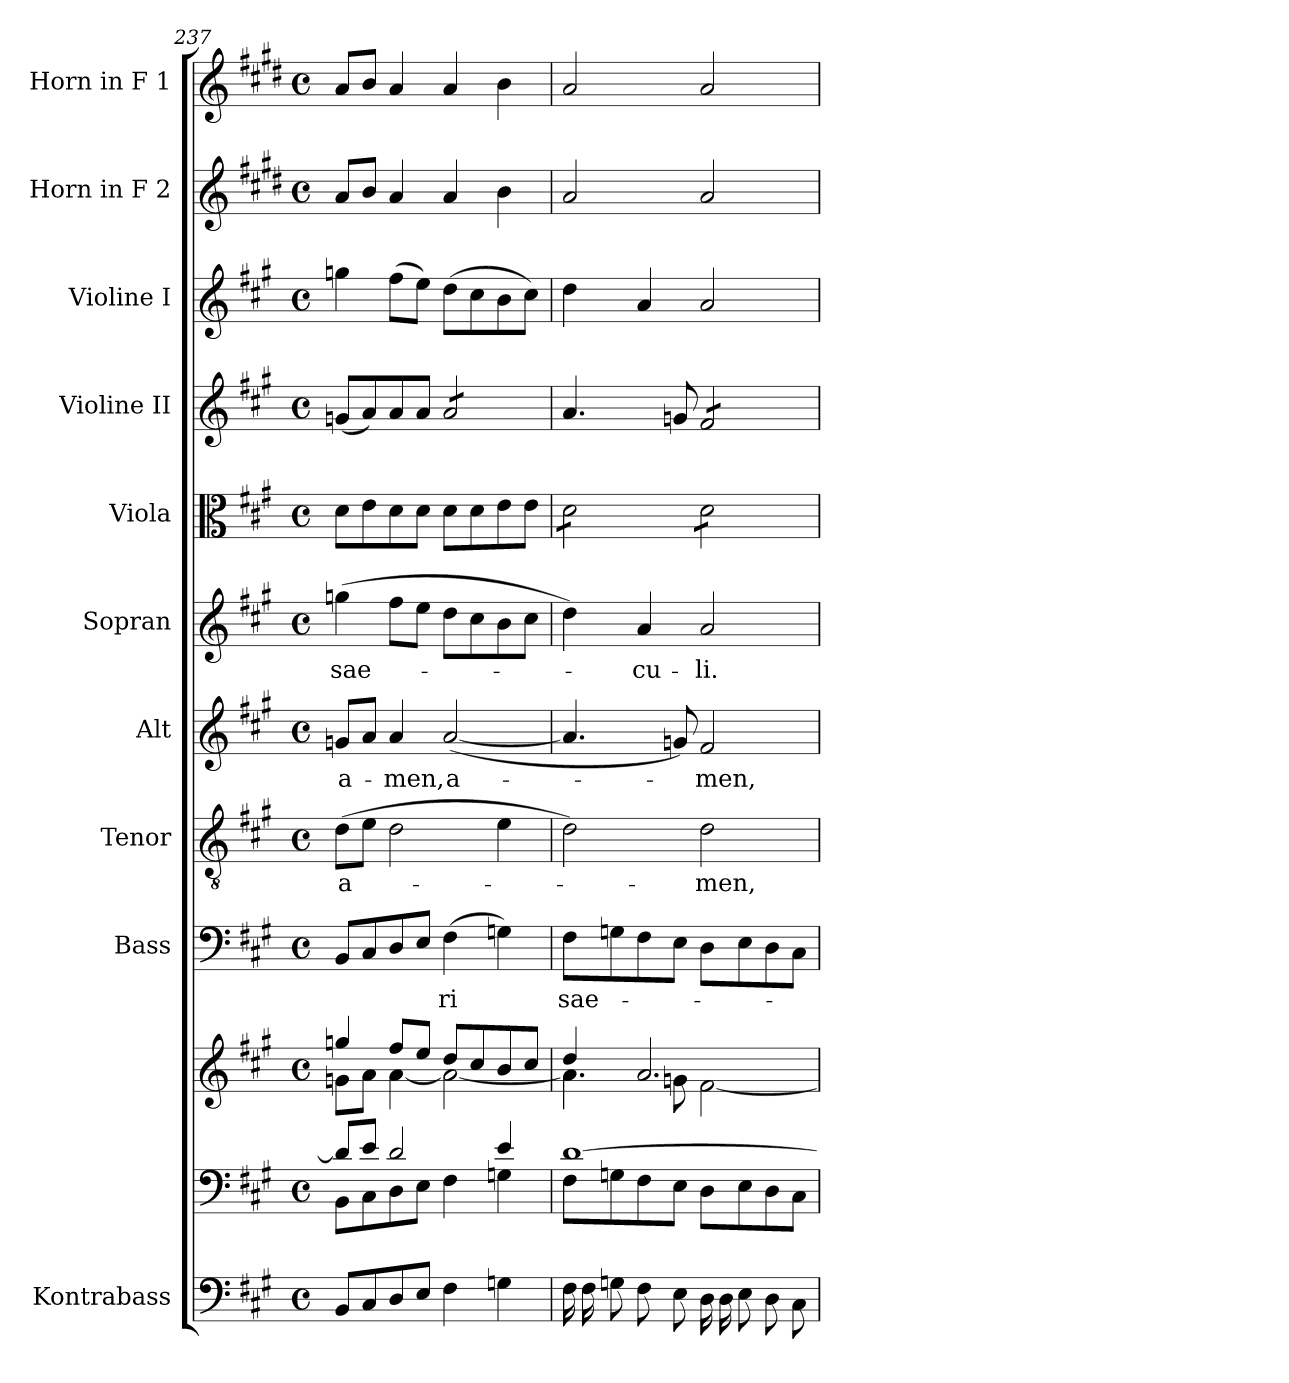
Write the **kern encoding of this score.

**kern	**kern	**kern	**kern	**text	**kern	**text	**kern	**text	**kern	**text	**kern	**kern	**kern	**kern	**kern
*part11	*part10	*part10	*part9	*part9	*part8	*part8	*part7	*part7	*part6	*part6	*part5	*part4	*part3	*part2	*part1
*staff12	*staff11	*staff10	*staff9	*staff9	*staff8	*staff8	*staff7	*staff7	*staff6	*staff6	*staff5	*staff4	*staff3	*staff2	*staff1
*I"Kontrabass	*	*	*I"Bass	*	*I"Tenor	*	*I"Alt	*	*I"Sopran	*	*I"Viola	*I"Violine II	*I"Violine I	*I"Horn in F 2	*I"Horn in F 1
*I'Kb.	*	*	*I'B.	*	*I'T.	*	*I'A.	*	*I'S.	*	*I'Vla.	*I'Vl. II	*I'Vl. I	*	*
*clefF4	*clefF4	*clefG2	*clefF4	*	*clefGv2	*	*clefG2	*	*clefG2	*	*clefC3	*clefG2	*clefG2	*clefG2	*clefG2
*ITrd7c12	*	*	*	*	*	*	*	*	*	*	*	*	*	*ITrd4c7	*ITrd4c7
*k[f#c#g#]	*k[f#c#g#]	*k[f#c#g#]	*k[f#c#g#]	*	*k[f#c#g#]	*	*k[f#c#g#]	*	*k[f#c#g#]	*	*k[f#c#g#]	*k[f#c#g#]	*k[f#c#g#]	*k[f#c#g#]	*k[f#c#g#]
*A:	*A:	*A:	*A:	*	*A:	*	*A:	*	*A:	*	*A:	*A:	*A:	*A:	*A:
*M4/4	*M4/4	*M4/4	*M4/4	*	*M4/4	*	*M4/4	*	*M4/4	*	*M4/4	*M4/4	*M4/4	*M4/4	*M4/4
*met(c)	*met(c)	*met(c)	*met(c)	*	*met(c)	*	*met(c)	*	*met(c)	*	*met(c)	*met(c)	*met(c)	*met(c)	*met(c)
=237	=237	=237	=237	=237	=237	=237	=237	=237	=237	=237	=237	=237	=237	=237	=237
*	*^	*^	*	*	*	*	*	*	*	*	*	*	*	*	*
!	!	!	!	!	!	!	!	!LO:LY:b	!	!LO:LY:b	!	!LO:LY:b	!	!	!	!	!
8BBB/L	8d/L]	8BB\L	4ggn/	8gn\L	8BB/L	.	(>8d\L	a-	8gn/L	a-	(>4ggn\	sae-	8d\L	(<8gn/L	4ggn\	8d/L	8d/L
8CC#/	8e/J	8C#\	.	8a\J	8C#/	.	8e\J	.	8a/J	.	.	.	8e\	8a/)	.	8e/J	8e/J
!	!	!	!	!	!	!	!	!	!	!LO:LY:b	!	!	!	!	!	!	!
8DD/	2d/	8D\	8ff#/L	[<4a\	8D/	.	2d\	.	4a/	-men,	8ff#\L	.	8d\	8a/	(>8ff#\L	4d/	4d/
8EE/J	.	8E\J	8ee/J	.	8E/J	.	.	.	.	.	8ee\J	.	8d\J	8a/J	8ee\J)	.	.
!	!	!	!	!	!	!LO:LY:b	!	!	!	!LO:LY:b	!	!	!	!	!	!	!
*	*	*	*	*	*	*	*	*	*	*	*	*	*	*tremolo	*	*	*
4FF#\	.	4F#\	8dd/L	2a\_	(>4F#\	-ri	.	.	(<[2a/	a-	8dd\L	.	8d\L	8a/L	(>8dd\L	4d/	4d/
.	.	.	8cc#/	.	.	.	.	.	.	.	8cc#\	.	8d\	8a/	8cc#\	.	.
4GGn\	4e/	4Gn\	8b/	.	4Gn\)	.	4e\	.	.	.	8b\	.	8e\	8a/	8b\	4e\	4e\
.	.	.	8cc#/J	.	.	.	.	.	.	.	8cc#\J	.	8e\J	8a/J	8cc#\J)	.	.
*	*	*	*	*	*	*	*	*	*	*	*	*	*	*Xtremolo	*	*	*
=238	=238	=238	=238	=238	=238	=238	=238	=238	=238	=238	=238	=238	=238	=238	=238	=238	=238
!	!	!	!	!	!	!LO:LY:b	!	!	!	!	!	!	!	!	!	!	!
*tremolo	*	*	*	*	*	*	*	*	*	*	*	*	*	*	*	*	*
*	*	*	*	*	*	*	*	*	*	*	*	*	*tremolo	*	*	*	*
16FF#\LL	[>1d	8F#\L	4dd/	4.a\]	8F#\L	sae-	2d\)	.	4.a/]	.	4dd\)	.	8d\L	4.a/	4dd\	2d/	2d/
16FF#\	.	.	.	.	.	.	.	.	.	.	.	.	.	.	.	.	.
*Xtremolo	*	*	*	*	*	*	*	*	*	*	*	*	*	*	*	*	*
8GGn\	.	8Gn\	.	.	8Gn\	.	.	.	.	.	.	.	8d\	.	.	.	.
!	!	!	!	!	!	!	!	!	!	!	!	!LO:LY:b	!	!	!	!	!
8FF#\	.	8F#\	2.a/	.	8F#\	.	.	.	.	.	4a/	-cu-	8d\	.	4a/	.	.
8EE\J	.	8E\J	.	8gn\	8E\J	.	.	.	8gn/)	.	.	.	8d\J	8gn/	.	.	.
!	!	!	!	!	!	!	!	!LO:LY:b	!	!LO:LY:b	!	!LO:LY:b	!	!	!	!	!
*tremolo	*	*	*	*	*	*	*	*	*	*	*	*	*	*	*	*	*
*	*	*	*	*	*	*	*	*	*	*	*	*	*	*tremolo	*	*	*
16DD\LL	.	8D\L	.	[<2f#\	8D\L	.	2d\	-men,	2f#/	-men,	2a/	-li.	8d\L	8f#/L	2a/	2d/	2d/
16DD\	.	.	.	.	.	.	.	.	.	.	.	.	.	.	.	.	.
*Xtremolo	*	*	*	*	*	*	*	*	*	*	*	*	*	*	*	*	*
8EE\	.	8E\	.	.	8E\	.	.	.	.	.	.	.	8d\	8f#/	.	.	.
8DD\	.	8D\	.	.	8D\	.	.	.	.	.	.	.	8d\	8f#/	.	.	.
8CC#\J	.	8C#\J	.	.	8C#\J	.	.	.	.	.	.	.	8d\J	8f#/J	.	.	.
*	*	*	*	*	*	*	*	*	*	*	*	*	*	*Xtremolo	*	*	*
*	*	*	*	*	*	*	*	*	*	*	*	*	*Xtremolo	*	*	*	*
*	*v	*v	*	*	*	*	*	*	*	*	*	*	*	*	*	*	*
*	*	*v	*v	*	*	*	*	*	*	*	*	*	*	*	*	*
=	=	=	=	=	=	=	=	=	=	=	=	=	=	=	=
*-	*-	*-	*-	*-	*-	*-	*-	*-	*-	*-	*-	*-	*-	*-	*-
